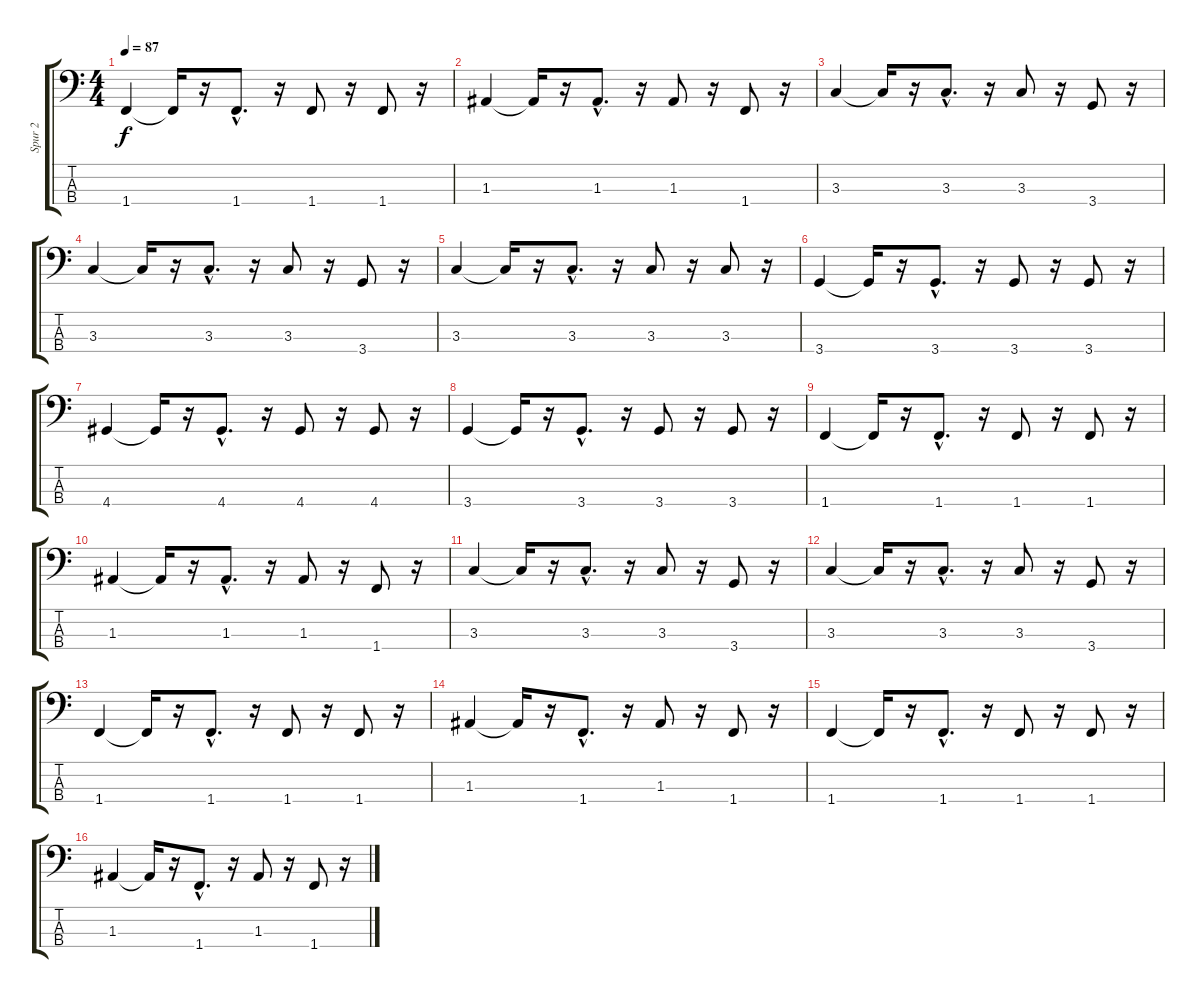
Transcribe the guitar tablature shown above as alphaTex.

\track ("Spur 2" "Spur 2") {instrument fretlessbass}
\staff {score tabs}
\tuning (G2 D2 A1 E1) {hide}
\ts (4 4)
\tempo 87
\clef f4
\ks c
1.4.4{dy f} 1.4{t}.16 r.16 1.4{hac}.8{d} r.16 1.4.8 r.16 1.4.8 r.16 |
1.3.4 1.3{t}.16 r.16 1.3{hac}.8{d} r.16 1.3.8 r.16 1.4.8 r.16 |
3.3.4 3.3{t}.16 r.16 3.3{hac}.8{d} r.16 3.3.8 r.16 3.4.8 r.16 |
3.3.4 3.3{t}.16 r.16 3.3{hac}.8{d} r.16 3.3.8 r.16 3.4.8 r.16 |
3.3.4 3.3{t}.16 r.16 3.3{hac}.8{d} r.16 3.3.8 r.16 3.3.8 r.16 |
3.4.4 3.4{t}.16 r.16 3.4{hac}.8{d} r.16 3.4.8 r.16 3.4.8 r.16 |
4.4.4 4.4{t}.16 r.16 4.4{hac}.8{d} r.16 4.4.8 r.16 4.4.8 r.16 |
3.4.4 3.4{t}.16 r.16 3.4{hac}.8{d} r.16 3.4.8 r.16 3.4.8 r.16 |
1.4.4 1.4{t}.16 r.16 1.4{hac}.8{d} r.16 1.4.8 r.16 1.4.8 r.16 |
1.3.4 1.3{t}.16 r.16 1.3{hac}.8{d} r.16 1.3.8 r.16 1.4.8 r.16 |
3.3.4 3.3{t}.16 r.16 3.3{hac}.8{d} r.16 3.3.8 r.16 3.4.8 r.16 |
3.3.4 3.3{t}.16 r.16 3.3{hac}.8{d} r.16 3.3.8 r.16 3.4.8 r.16 |
1.4.4 1.4{t}.16 r.16 1.4{hac}.8{d} r.16 1.4.8 r.16 1.4.8 r.16 |
1.3.4 1.3{t}.16 r.16 1.4{hac}.8{d} r.16 1.3.8 r.16 1.4.8 r.16 |
1.4.4 1.4{t}.16 r.16 1.4{hac}.8{d} r.16 1.4.8 r.16 1.4.8 r.16 |
1.3.4 1.3{t}.16 r.16 1.4{hac}.8{d} r.16 1.3.8 r.16 1.4.8 r.16
